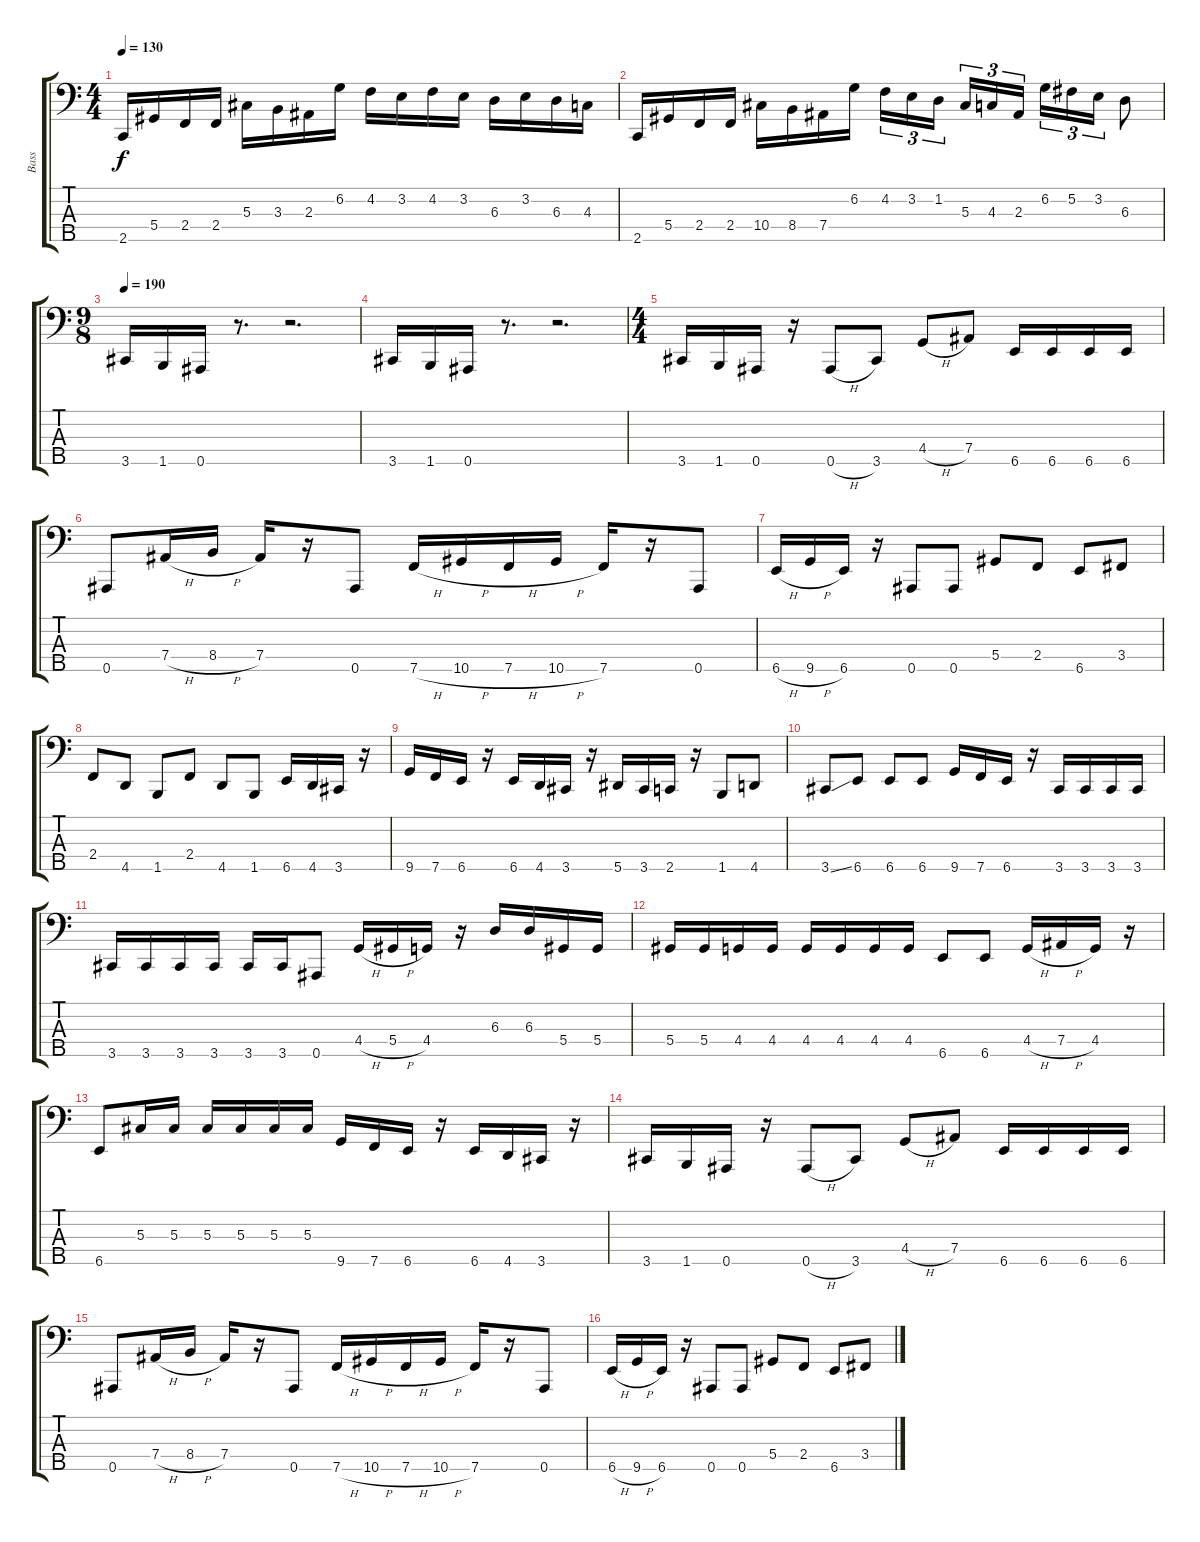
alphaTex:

\track ("Bass" "Bass") {instrument electricbassfinger}
\staff {score tabs}
\tuning (Gb2 Db2 Ab1 Eb1 Bb0) {hide}
\ts (4 4)
\tempo 130
\clef f4
\ks c
2.5.16{dy f} 5.4.16 2.4.16 2.4.16 5.3.16 3.3.16 2.3.16 6.2.16 4.2.16 3.2.16 4.2.16 3.2.16 6.3.16 3.2.16 6.3.16 4.3.16 |
2.5.16 5.4.16 2.4.16 2.4.16 10.4.16 8.4.16 7.4.16 6.2.16 4.2.16{tu (3 2)} 3.2.16{tu (3 2)} 1.2.16{tu (3 2) beam splitsecondary} 5.3.16{tu (3 2)} 4.3.16{tu (3 2)} 2.3.16{tu (3 2)} 6.2.16{tu (3 2)} 5.2.16{tu (3 2)} 3.2.16{tu (3 2)} 6.3.8 |
\ts (9 8)
\tempo 190
3.5.16 1.5.16 0.5.16 r.8{d} r.2{d} |
3.5.16 1.5.16 0.5.16 r.8{d} r.2{d} |
\ts (4 4)
3.5.16 1.5.16 0.5.16 r.16 0.5{h}.8 3.5.8 4.4{h}.8 7.4.8 6.5.16 6.5.16 6.5.16 6.5.16 |
0.5.8 7.4{h}.16 8.4{h}.16 7.4.16 r.16 0.5.8 7.5{h}.16 10.5{h}.16 7.5{h}.16 10.5{h}.16 7.5.16 r.16 0.5.8 |
6.5{h}.16 9.5{h}.16 6.5.16 r.16 0.5.8 0.5.8 5.4.8 2.4.8 6.5.8 3.4.8 |
2.4.8 4.5.8 1.5.8 2.4.8 4.5.8 1.5.8 6.5.16 4.5.16 3.5.16 r.16 |
9.5.16 7.5.16 6.5.16 r.16 6.5.16 4.5.16 3.5.16 r.16 5.5.16 3.5.16 2.5.16 r.16 1.5.8 4.5.8 |
3.5{ss}.8 6.5.8 6.5.8 6.5.8 9.5.16 7.5.16 6.5.16 r.16 3.5.16 3.5.16 3.5.16 3.5.16 |
3.5.16 3.5.16 3.5.16 3.5.16 3.5.16 3.5.16 0.5.8 4.4{h}.16 5.4{h}.16 4.4.16 r.16 6.3.16 6.3.16 5.4.16 5.4.16 |
5.4.16 5.4.16 4.4.16 4.4.16 4.4.16 4.4.16 4.4.16 4.4.16 6.5.8 6.5.8 4.4{h}.16 7.4{h}.16 4.4.16 r.16 |
6.5.8 5.3.16 5.3.16 5.3.16 5.3.16 5.3.16 5.3.16 9.5.16 7.5.16 6.5.16 r.16 6.5.16 4.5.16 3.5.16 r.16 |
3.5.16 1.5.16 0.5.16 r.16 0.5{h}.8 3.5.8 4.4{h}.8 7.4.8 6.5.16 6.5.16 6.5.16 6.5.16 |
0.5.8 7.4{h}.16 8.4{h}.16 7.4.16 r.16 0.5.8 7.5{h}.16 10.5{h}.16 7.5{h}.16 10.5{h}.16 7.5.16 r.16 0.5.8 |
6.5{h}.16 9.5{h}.16 6.5.16 r.16 0.5.8 0.5.8 5.4.8 2.4.8 6.5.8 3.4.8
